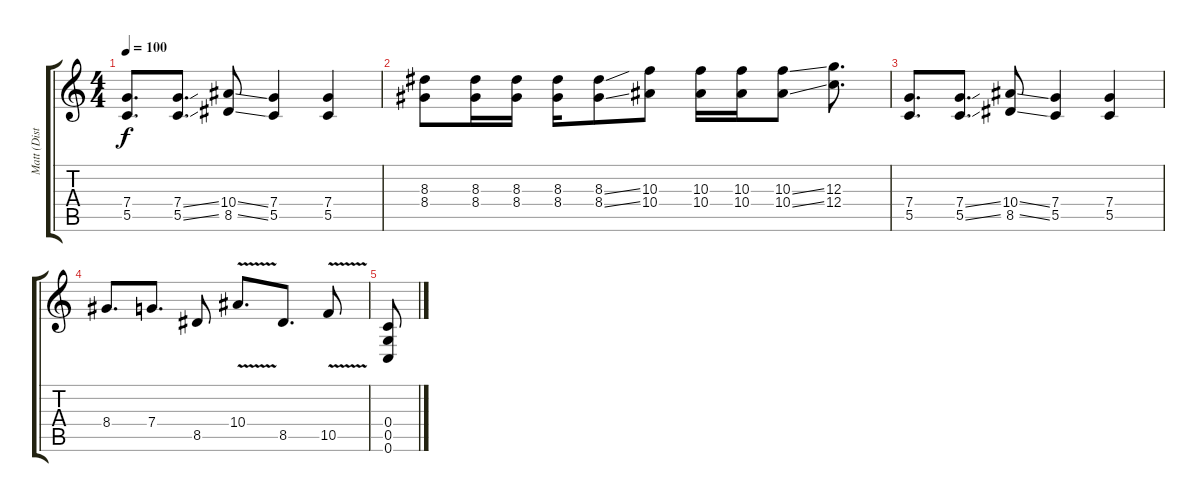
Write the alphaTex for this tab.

\track ("Matt (Distorted)" "Matt (Dist") {instrument distortionguitar}
\staff {score tabs}
\tuning (E4 C4 G3 C3 G2 C2) {hide}
\ts (4 4)
\tempo 100
\clef g2
\ks c
(7.4 5.5).8{d dy f} (7.4{ss} 5.5{ss}).8{d} (10.4{ss} 8.5{ss}).8 (7.4 5.5).4 (7.4 5.5).4 |
(8.3 8.4).8 (8.3 8.4).16 (8.3 8.4).16 (8.3 8.4).16 (8.3{ss} 8.4{ss}).8 (10.3 10.4).8 (10.3 10.4).16 (10.3 10.4).16 (10.3{ss} 10.4{ss}).8 (12.3 12.4).8{d} |
(7.4 5.5).8{d} (7.4{ss} 5.5{ss}).8{d} (10.4{ss} 8.5{ss}).8 (7.4 5.5).4 (7.4 5.5).4 |
8.4.8{d} 7.4.8{d} 8.5.8 10.4{v}.8{d} 8.5.8{d} 10.5{v}.8 |
(0.4 0.5 0.6).8
